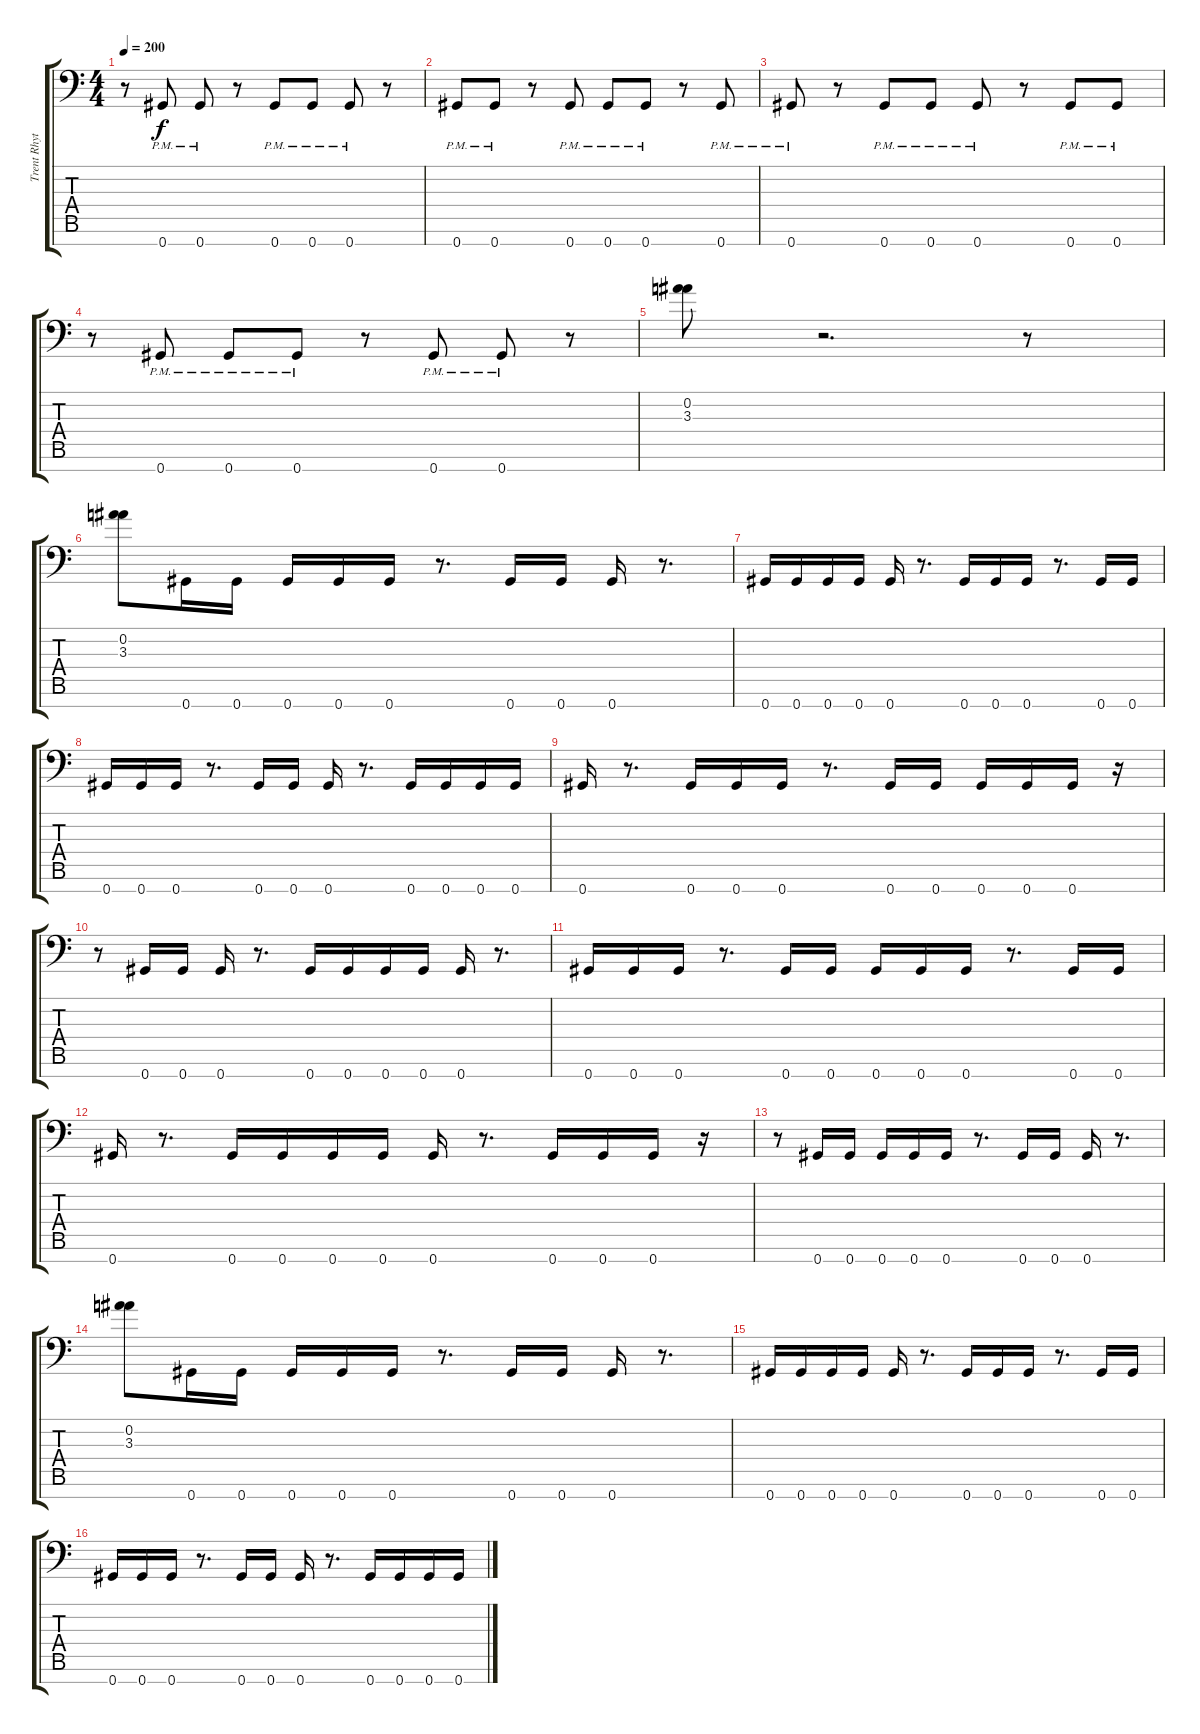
\track ("Trent Rhytm" "Trent Rhyt") {instrument overdrivenguitar}
\staff {score tabs}
\tuning (Eb4 Bb3 Gb3 Db3 Ab2 Eb2 Ab1) {hide}
\ts (4 4)
\tempo 200
\clef f4
\ks c
r.8{dy f} 0.7{pm}.8 0.7{pm}.8 r.8 0.7{pm}.8 0.7{pm}.8 0.7{pm}.8 r.8 |
0.7{pm}.8 0.7{pm}.8 r.8 0.7{pm}.8 0.7{pm}.8 0.7{pm}.8 r.8 0.7{pm}.8 |
0.7{pm}.8 r.8 0.7{pm}.8 0.7{pm}.8 0.7{pm}.8 r.8 0.7{pm}.8 0.7{pm}.8 |
r.8 0.7{pm}.8 0.7{pm}.8 0.7{pm}.8 r.8 0.7{pm}.8 0.7{pm}.8 r.8 |
(0.2 3.3).8 r.2{d} r.8 |
(0.2 3.3).8 0.7.16 0.7.16 0.7.16 0.7.16 0.7.16 r.8{d} 0.7.16 0.7.16 0.7.16 r.8{d} |
0.7.16 0.7.16 0.7.16 0.7.16 0.7.16 r.8{d} 0.7.16 0.7.16 0.7.16 r.8{d} 0.7.16 0.7.16 |
0.7.16 0.7.16 0.7.16 r.8{d} 0.7.16 0.7.16 0.7.16 r.8{d} 0.7.16 0.7.16 0.7.16 0.7.16 |
0.7.16 r.8{d} 0.7.16 0.7.16 0.7.16 r.8{d} 0.7.16 0.7.16 0.7.16 0.7.16 0.7.16 r.16 |
r.8 0.7.16 0.7.16 0.7.16 r.8{d} 0.7.16 0.7.16 0.7.16 0.7.16 0.7.16 r.8{d} |
0.7.16 0.7.16 0.7.16 r.8{d} 0.7.16 0.7.16 0.7.16 0.7.16 0.7.16 r.8{d} 0.7.16 0.7.16 |
0.7.16 r.8{d} 0.7.16 0.7.16 0.7.16 0.7.16 0.7.16 r.8{d} 0.7.16 0.7.16 0.7.16 r.16 |
r.8 0.7.16 0.7.16 0.7.16 0.7.16 0.7.16 r.8{d} 0.7.16 0.7.16 0.7.16 r.8{d} |
(0.2 3.3).8 0.7.16 0.7.16 0.7.16 0.7.16 0.7.16 r.8{d} 0.7.16 0.7.16 0.7.16 r.8{d} |
0.7.16 0.7.16 0.7.16 0.7.16 0.7.16 r.8{d} 0.7.16 0.7.16 0.7.16 r.8{d} 0.7.16 0.7.16 |
0.7.16 0.7.16 0.7.16 r.8{d} 0.7.16 0.7.16 0.7.16 r.8{d} 0.7.16 0.7.16 0.7.16 0.7.16
